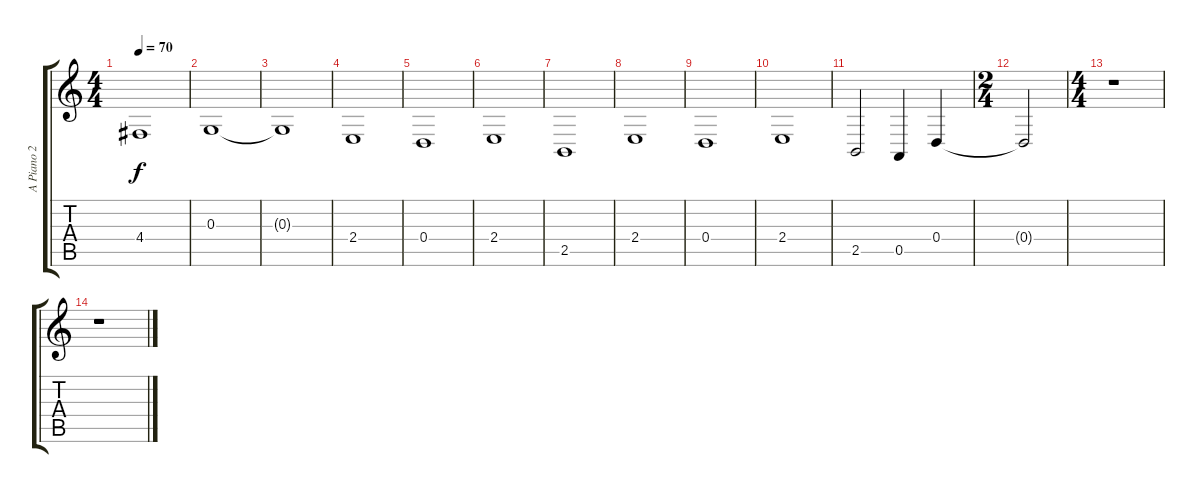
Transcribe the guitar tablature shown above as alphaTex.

\track ("A Piano 2" "A Piano 2") {instrument brightacousticpiano}
\staff {score tabs}
\tuning (E4 B3 G3 D3 A2 E2) {hide}
\ts (4 4)
\tempo 70
\clef g2
\ks c
4.4.1{dy f} |
0.3.1 |
0.3{t}.1 |
2.4.1 |
0.4.1 |
2.4.1 |
2.5.1 |
2.4.1 |
0.4.1 |
2.4.1 |
2.5.2 0.5.4 0.4.4 |
\ts (2 4)
0.4{t}.2 |
\ts (4 4)
r.1 |
r.1
